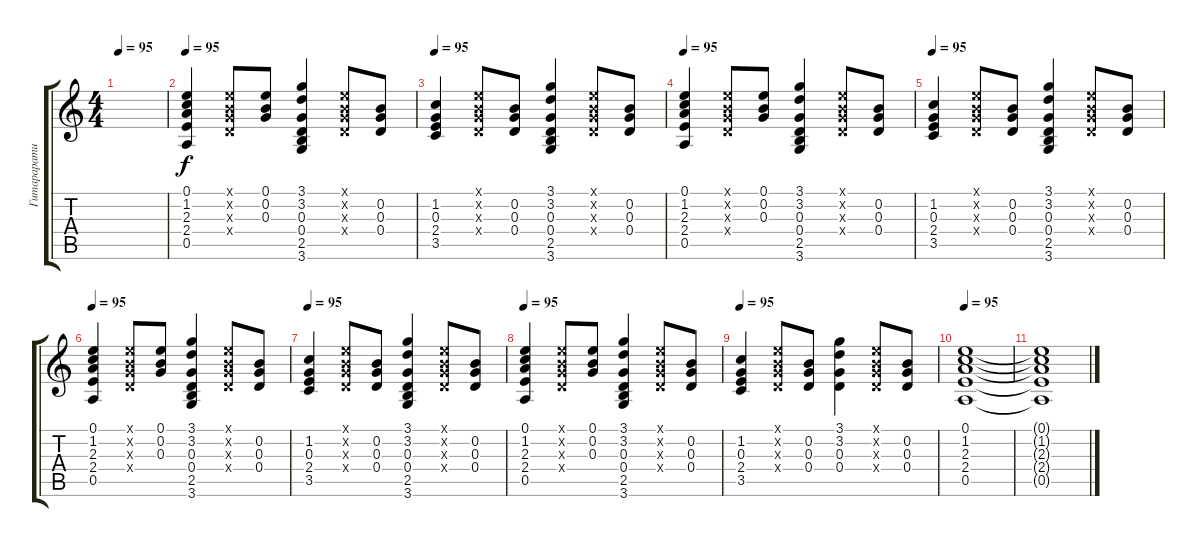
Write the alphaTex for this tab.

\track ("ГитараратиГ" "Гитарарати") {instrument acousticguitarsteel}
\staff {score tabs}
\tuning (E4 B3 G3 D3 A2 E2) {hide}
\ts (4 4)
\tempo 95
\clef g2
\ks c
|
\tempo 95
(0.1 1.2 2.3 2.4 0.5).4 (0.1{x} 0.2{x} 0.3{x} 0.4{x}).8 (0.1 0.2 0.3).8 (3.1 3.2 0.3 0.4 2.5 3.6).4 (0.1{x} 0.2{x} 0.3{x} 0.4{x}).8 (0.2 0.3 0.4).8 |
\tempo 95
(1.2 0.3 2.4 3.5).4 (0.1{x} 0.2{x} 0.3{x} 0.4{x}).8 (0.2 0.3 0.4).8 (3.1 3.2 0.3 0.4 2.5 3.6).4 (0.1{x} 0.2{x} 0.3{x} 0.4{x}).8 (0.2 0.3 0.4).8 |
\tempo 95
(0.1 1.2 2.3 2.4 0.5).4 (0.1{x} 0.2{x} 0.3{x} 0.4{x}).8 (0.1 0.2 0.3).8 (3.1 3.2 0.3 0.4 2.5 3.6).4 (0.1{x} 0.2{x} 0.3{x} 0.4{x}).8 (0.2 0.3 0.4).8 |
\tempo 95
(1.2 0.3 2.4 3.5).4 (0.1{x} 0.2{x} 0.3{x} 0.4{x}).8 (0.2 0.3 0.4).8 (3.1 3.2 0.3 0.4 2.5 3.6).4 (0.1{x} 0.2{x} 0.3{x} 0.4{x}).8 (0.2 0.3 0.4).8 |
\tempo 95
(0.1 1.2 2.3 2.4 0.5).4 (0.1{x} 0.2{x} 0.3{x} 0.4{x}).8 (0.1 0.2 0.3).8 (3.1 3.2 0.3 0.4 2.5 3.6).4 (0.1{x} 0.2{x} 0.3{x} 0.4{x}).8 (0.2 0.3 0.4).8 |
\tempo 95
(1.2 0.3 2.4 3.5).4 (0.1{x} 0.2{x} 0.3{x} 0.4{x}).8 (0.2 0.3 0.4).8 (3.1 3.2 0.3 0.4 2.5 3.6).4 (0.1{x} 0.2{x} 0.3{x} 0.4{x}).8 (0.2 0.3 0.4).8 |
\tempo 95
(0.1 1.2 2.3 2.4 0.5).4 (0.1{x} 0.2{x} 0.3{x} 0.4{x}).8 (0.1 0.2 0.3).8 (3.1 3.2 0.3 0.4 2.5 3.6).4 (0.1{x} 0.2{x} 0.3{x} 0.4{x}).8 (0.2 0.3 0.4).8 |
\tempo 95
(1.2 0.3 2.4 3.5).4 (0.1{x} 0.2{x} 0.3{x} 0.4{x}).8 (0.2 0.3 0.4).8 (3.1 3.2 0.3 0.4).4 (0.1{x} 0.2{x} 0.3{x} 0.4{x}).8 (0.2 0.3 0.4).8 |
\tempo 95
(0.1 1.2 2.3 2.4 0.5).1 |
(0.1{t} 1.2{t} 2.3{t} 2.4{t} 0.5{t}).1
